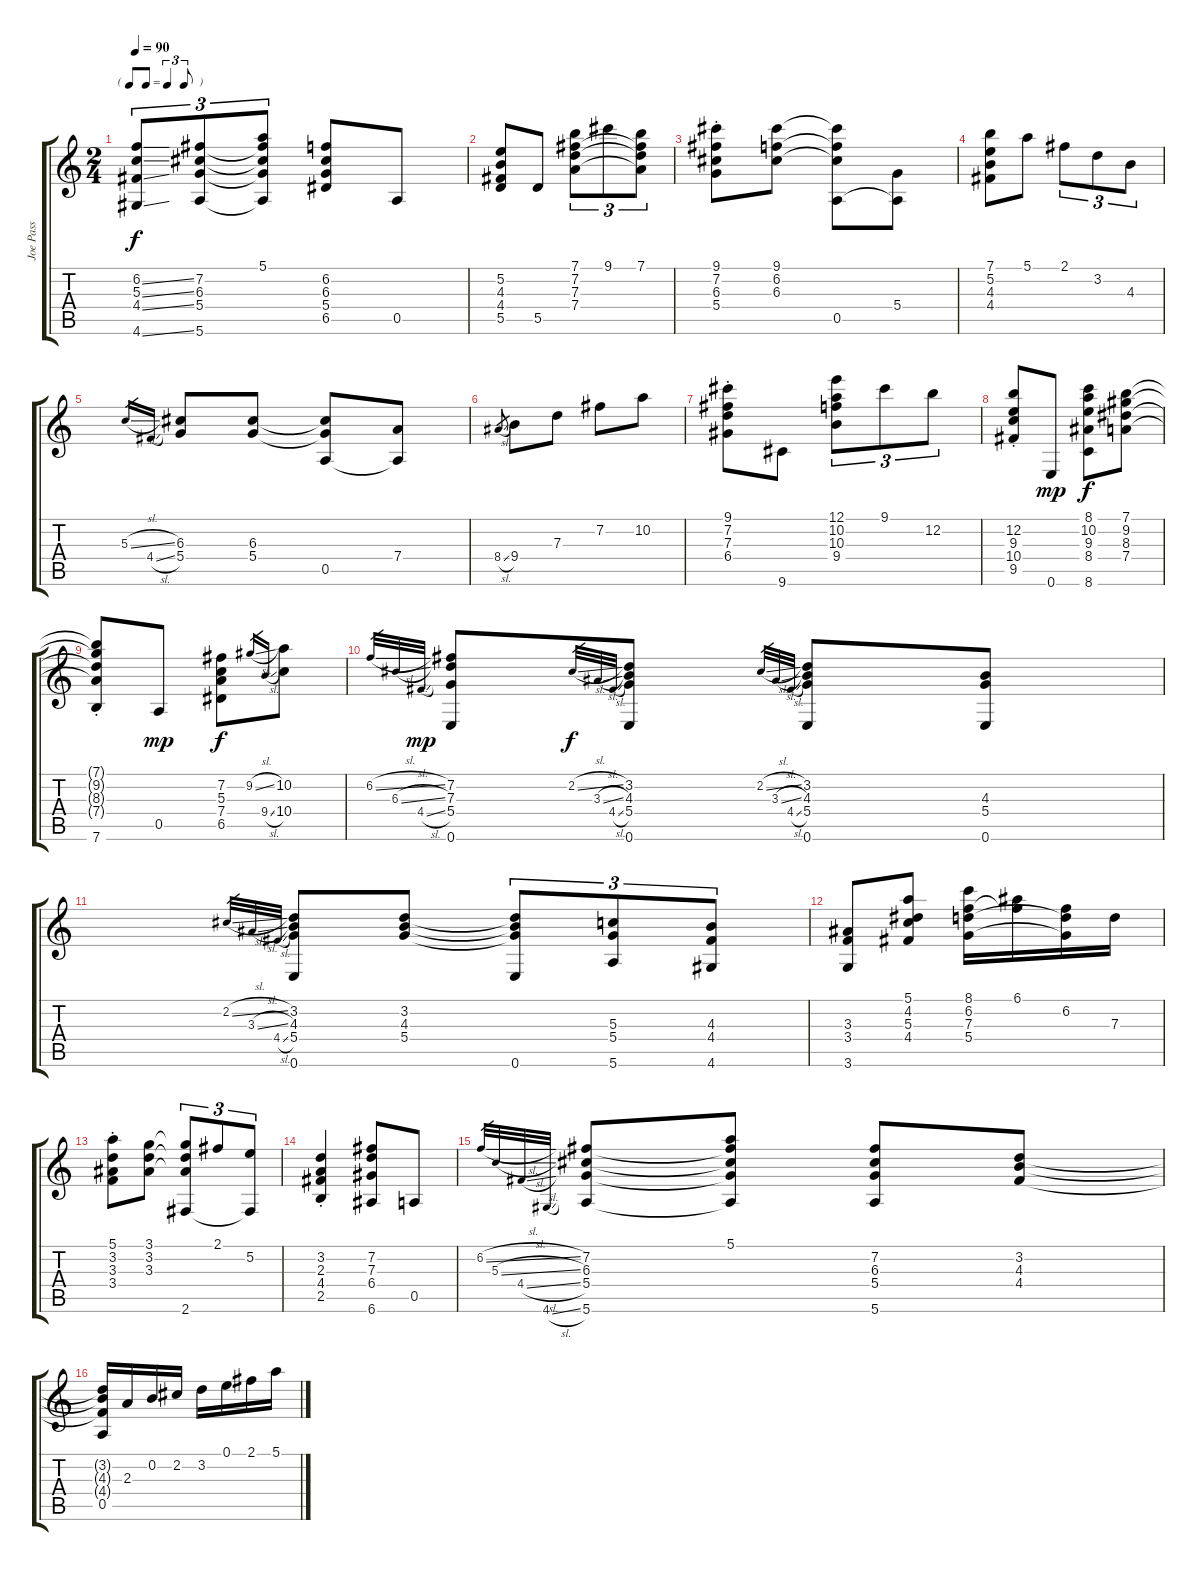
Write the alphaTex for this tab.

\track ("Joe Pass" "Joe Pass") {instrument electricguitarjazz}
\staff {score tabs}
\tuning (E4 B3 G3 D3 A2 E2) {hide}
\ts (2 4)
\tf triplet8th
\tempo 90
\clef g2
\ks c
(6.2{ss} 5.3{ss} 4.4{ss} 4.6{ss}).8{tu (3 2) dy f} (7.2 6.3 5.4 5.6).8{tu (3 2)} (5.1 7.2{t} 6.3{t} 5.4{t} 5.6{t}).8{tu (3 2)} (6.2 6.3 5.4 6.5).8 0.5.8 |
(5.2 4.3 4.4 5.5).8 5.5.8 (7.1 7.2 7.3 7.4).8{tu (3 2)} 9.1.8{tu (3 2)} (7.1 7.2{t} 7.3{t} 7.4{t}).8{tu (3 2)} |
(9.1{st} 7.2{st} 6.3{st} 5.4{st}).8 (9.1 6.2 6.3).8 (9.1{t} 6.2{t} 6.3{t} 0.5).8 (5.4 0.5{t}).8 |
(7.1 5.2 4.3 4.4).8 5.1.8 2.1.8{tu (3 2)} 3.2.8{tu (3 2)} 4.3.8{tu (3 2)} |
5.3{sl}.16{gr} 4.4{sl}.16{gr} (6.3 5.4).8 (6.3 5.4).8 (6.3{t} 5.4{t} 0.5).8 (7.4 0.5{t}).8 |
8.4{sl}.8{gr} 9.4.8 7.3.8 7.2.8 10.2.8 |
(9.1{st} 7.2{st} 7.3{st} 6.4{st}).8 9.6.8 (12.1 10.2 10.3 9.4).8{tu (3 2)} 9.1.8{tu (3 2)} 12.2.8{tu (3 2)} |
(12.2{st} 9.3{st} 10.4{st} 9.5{st}).8 0.6.8{dy mp} (8.1 10.2 9.3 8.4 8.6).8{dy f} (7.1 9.2 8.3 7.4).8 |
(7.1{t} 9.2{t} 8.3{t} 7.4{t} 7.6{st}).8 0.5.8{dy mp} (7.2 5.3 7.4 6.5).8{dy f} 9.2{sl}.16{gr} 9.4{sl}.16{gr} (10.2 10.4).8 |
6.2{sl}.32{gr} 6.3{sl}.32{gr} 4.4{sl}.32{gr dy mp} (7.2 7.3 5.4 0.6).8 2.2{sl}.32{gr dy f} 3.3{sl}.32{gr} 4.4{sl}.32{gr} (3.2 4.3 5.4 0.6).8 2.2{sl}.32{gr} 3.3{sl}.32{gr} 4.4{sl}.32{gr} (3.2 4.3 5.4 0.6).8 (4.3 5.4 0.6).8 |
2.2{sl}.32{gr} 3.3{sl}.32{gr} 4.4{sl}.32{gr} (3.2 4.3 5.4 0.6).8 (3.2 4.3 5.4).8 (3.2{t} 4.3{t} 5.4{t} 0.6).8{tu (3 2)} (5.3 5.4 5.6).8{tu (3 2)} (4.3 4.4 4.6).8{tu (3 2)} |
(3.3 3.4 3.6).8 (5.1 4.2 5.3 4.4).8 (8.1 6.2 7.3 5.4).16 (6.1 6.2{t}).16 (6.2 7.3{t} 5.4{t}).16 7.3.16 |
(5.1{st} 3.2{st} 3.3 3.4{st}).8 (3.1 3.2 3.3).8 (3.1{t} 3.2{t} 3.3{t} 2.6).8{tu (3 2)} 2.1.8{tu (3 2)} (5.2 2.6{t}).8{tu (3 2)} |
(3.2{st} 2.3{st} 4.4 2.5{st}).4 (7.2 7.3 6.4 6.6).8 0.5.8 |
6.2{sl}.32{gr} 5.3{sl}.32{gr} 4.4{sl}.32{gr} 4.6{sl}.32{gr} (7.2 6.3 5.4 5.6).8 (5.1 7.2{t} 6.3{t} 5.4{t} 5.6{t}).8 (7.2 6.3 5.4 5.6).8 (3.2 4.3 4.4).8 |
(3.2{t} 4.3{t} 4.4{t} 0.5).16 2.3.16 0.2.16 2.2.16 3.2.16 0.1.16 2.1.16 5.1.16
